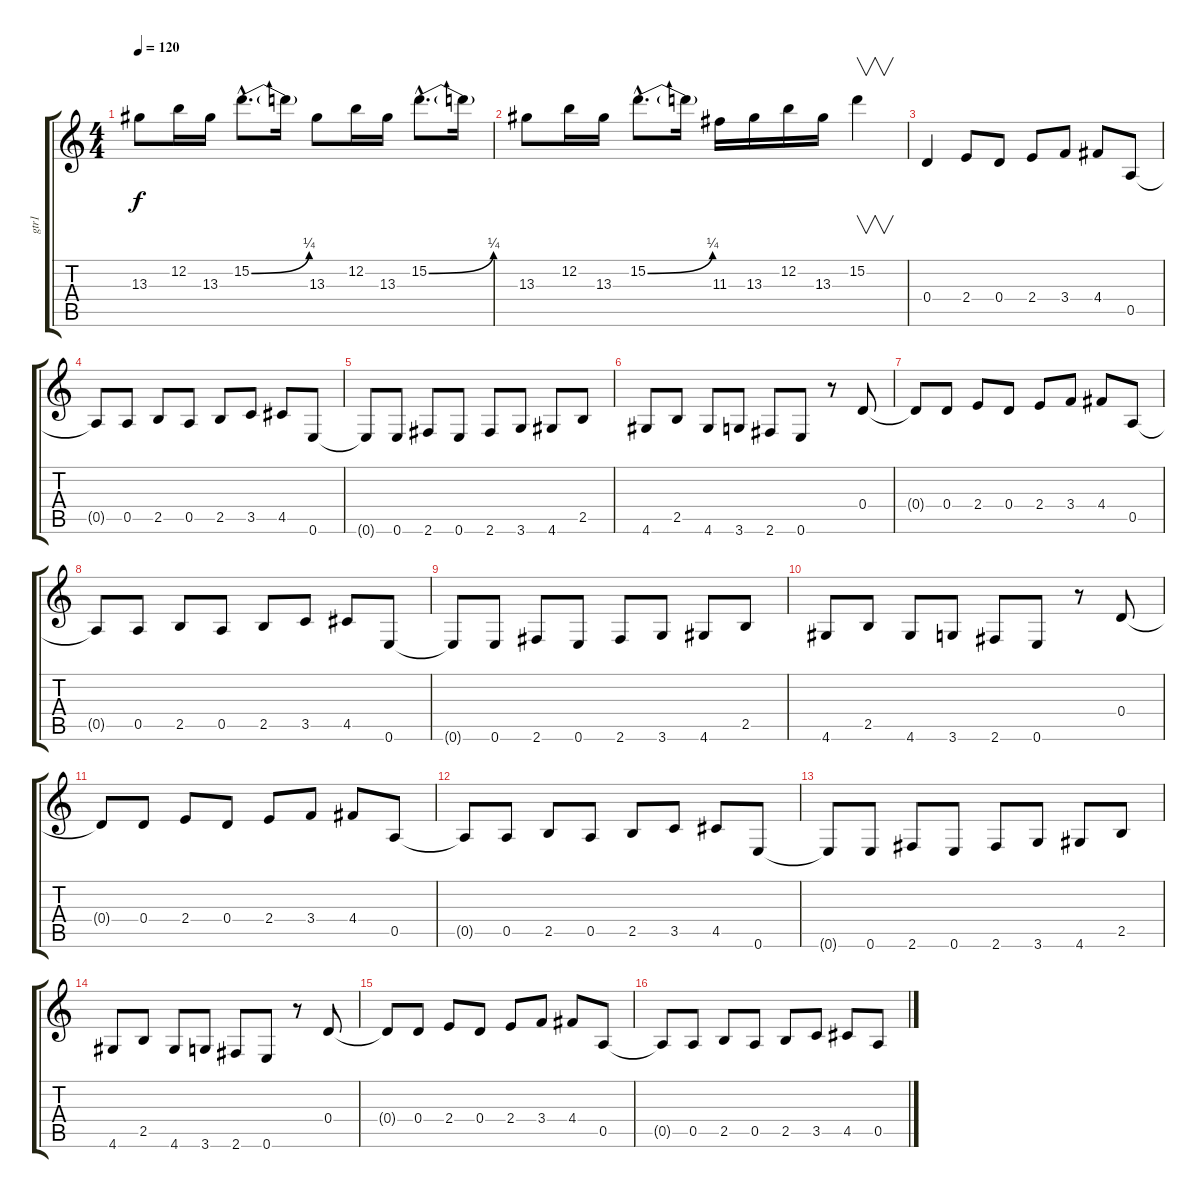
\track ("gtr1" "gtr1") {instrument distortionguitar}
\staff {score tabs}
\tuning (E4 B3 G3 D3 A2 E2) {hide}
\ts (4 4)
\tempo 120
\clef g2
\ks c
13.3.8{dy f} 12.2.16 13.3.16 15.2{be (bend 0 0 60 1) hac}.8{d} 15.2{t}.16 13.3.8 12.2.16 13.3.16 15.2{be (bend 0 0 60 1) hac}.8{d} 15.2{t}.16 |
13.3.8 12.2.16 13.3.16 15.2{be (bend 0 0 60 1) hac}.8{d} 15.2{t}.16 11.3.16 13.3.16 12.2.16 13.3.16 15.2.4{v} |
0.4.4 2.4.8 0.4.8 2.4.8 3.4.8 4.4.8 0.5.8 |
0.5{t}.8 0.5.8 2.5.8 0.5.8 2.5.8 3.5.8 4.5.8 0.6.8 |
0.6{t}.8 0.6.8 2.6.8 0.6.8 2.6.8 3.6.8 4.6.8 2.5.8 |
4.6.8 2.5.8 4.6.8 3.6.8 2.6.8 0.6.8 r.8 0.4.8 |
0.4{t}.8 0.4.8 2.4.8 0.4.8 2.4.8 3.4.8 4.4.8 0.5.8 |
0.5{t}.8 0.5.8 2.5.8 0.5.8 2.5.8 3.5.8 4.5.8 0.6.8 |
0.6{t}.8 0.6.8 2.6.8 0.6.8 2.6.8 3.6.8 4.6.8 2.5.8 |
4.6.8 2.5.8 4.6.8 3.6.8 2.6.8 0.6.8 r.8 0.4.8 |
0.4{t}.8 0.4.8 2.4.8 0.4.8 2.4.8 3.4.8 4.4.8 0.5.8 |
0.5{t}.8 0.5.8 2.5.8 0.5.8 2.5.8 3.5.8 4.5.8 0.6.8 |
0.6{t}.8 0.6.8 2.6.8 0.6.8 2.6.8 3.6.8 4.6.8 2.5.8 |
4.6.8 2.5.8 4.6.8 3.6.8 2.6.8 0.6.8 r.8 0.4.8 |
0.4{t}.8 0.4.8 2.4.8 0.4.8 2.4.8 3.4.8 4.4.8 0.5.8 |
0.5{t}.8 0.5.8 2.5.8 0.5.8 2.5.8 3.5.8 4.5.8 0.5.8
